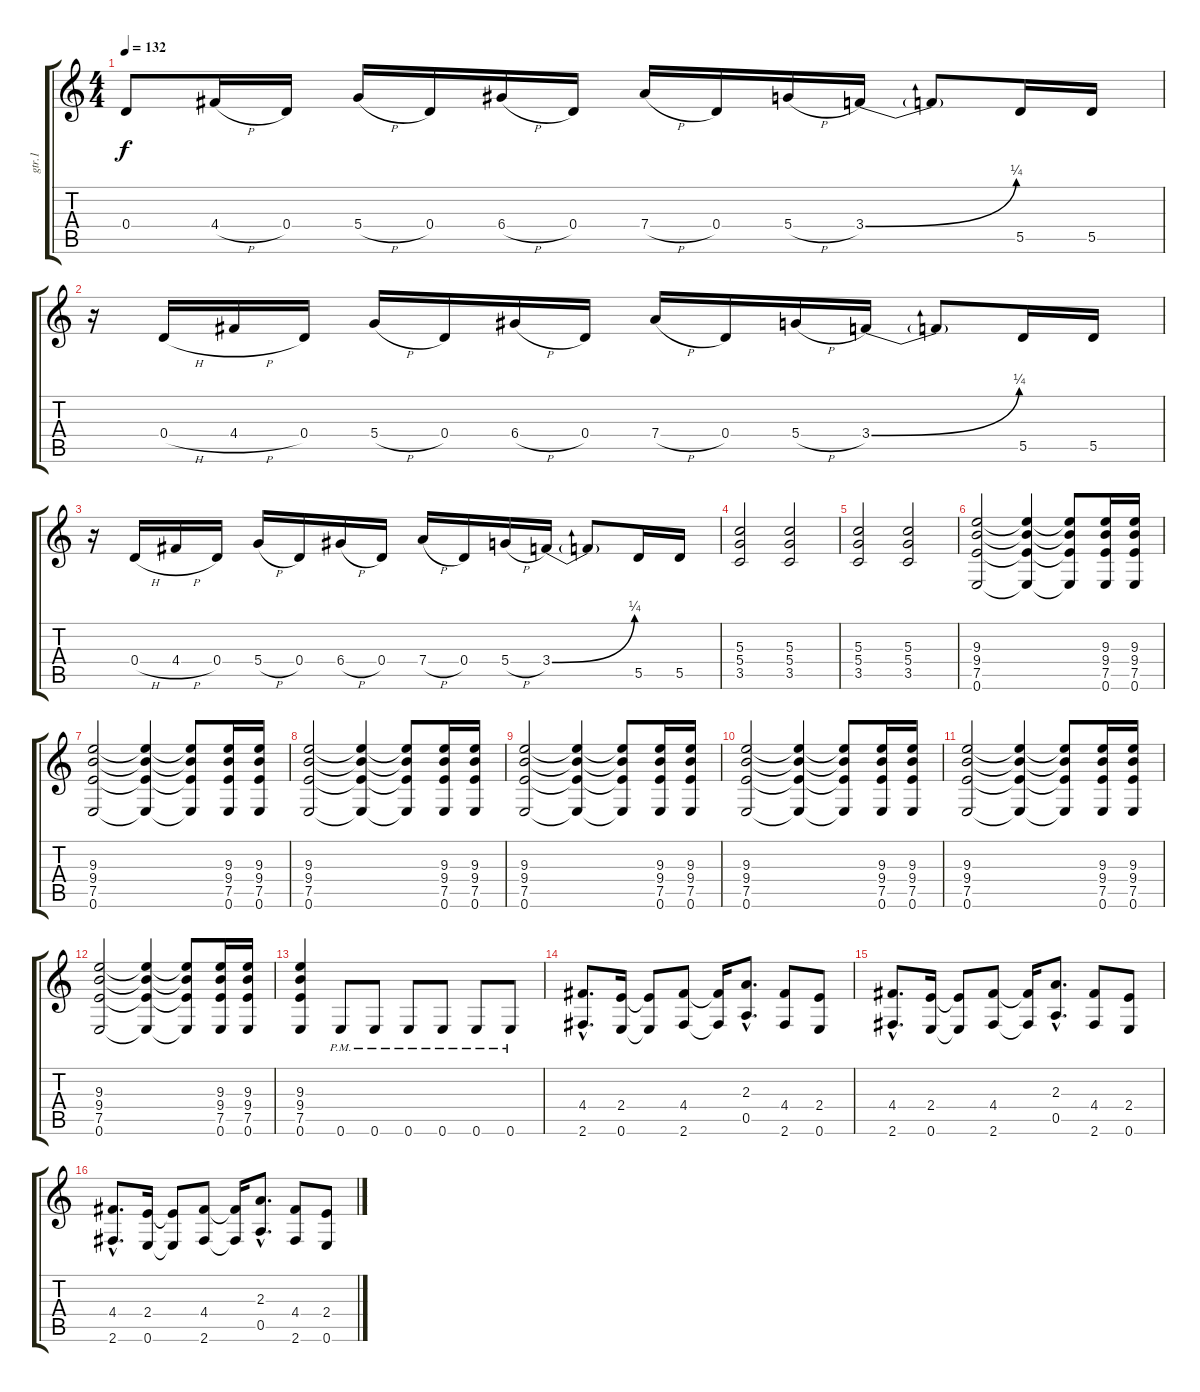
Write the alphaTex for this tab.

\track ("gtr.1" "gtr.1") {instrument overdrivenguitar}
\staff {score tabs}
\tuning (E4 B3 G3 D3 A2 E2) {hide}
\ts (4 4)
\tempo 132
\clef g2
\ks c
0.4.8{dy f} 4.4{h}.16 0.4.16 5.4{h}.16 0.4.16 6.4{h}.16 0.4.16 7.4{h}.16 0.4.16 5.4{h}.16 3.4{be (bend 0 0 60 1)}.16 3.4{t}.8 5.5.16 5.5.16 |
r.16 0.4{h}.16 4.4{h}.16 0.4.16 5.4{h}.16 0.4.16 6.4{h}.16 0.4.16 7.4{h}.16 0.4.16 5.4{h}.16 3.4{be (bend 0 0 60 1)}.16 3.4{t}.8 5.5.16 5.5.16 |
r.16 0.4{h}.16 4.4{h}.16 0.4.16 5.4{h}.16 0.4.16 6.4{h}.16 0.4.16 7.4{h}.16 0.4.16 5.4{h}.16 3.4{be (bend 0 0 60 1)}.16 3.4{t}.8 5.5.16 5.5.16 |
(5.3 5.4 3.5).2 (5.3 5.4 3.5).2 |
(5.3 5.4 3.5).2 (5.3 5.4 3.5).2 |
(9.3 9.4 7.5 0.6).2 (9.3{t} 9.4{t} 7.5{t} 0.6{t}).4 (9.3{t} 9.4{t} 7.5{t} 0.6{t}).8 (9.3 9.4 7.5 0.6).16 (9.3 9.4 7.5 0.6).16 |
(9.3 9.4 7.5 0.6).2 (9.3{t} 9.4{t} 7.5{t} 0.6{t}).4 (9.3{t} 9.4{t} 7.5{t} 0.6{t}).8 (9.3 9.4 7.5 0.6).16 (9.3 9.4 7.5 0.6).16 |
(9.3 9.4 7.5 0.6).2 (9.3{t} 9.4{t} 7.5{t} 0.6{t}).4 (9.3{t} 9.4{t} 7.5{t} 0.6{t}).8 (9.3 9.4 7.5 0.6).16 (9.3 9.4 7.5 0.6).16 |
(9.3 9.4 7.5 0.6).2 (9.3{t} 9.4{t} 7.5{t} 0.6{t}).4 (9.3{t} 9.4{t} 7.5{t} 0.6{t}).8 (9.3 9.4 7.5 0.6).16 (9.3 9.4 7.5 0.6).16 |
(9.3 9.4 7.5 0.6).2 (9.3{t} 9.4{t} 7.5{t} 0.6{t}).4 (9.3{t} 9.4{t} 7.5{t} 0.6{t}).8 (9.3 9.4 7.5 0.6).16 (9.3 9.4 7.5 0.6).16 |
(9.3 9.4 7.5 0.6).2 (9.3{t} 9.4{t} 7.5{t} 0.6{t}).4 (9.3{t} 9.4{t} 7.5{t} 0.6{t}).8 (9.3 9.4 7.5 0.6).16 (9.3 9.4 7.5 0.6).16 |
(9.3 9.4 7.5 0.6).2 (9.3{t} 9.4{t} 7.5{t} 0.6{t}).4 (9.3{t} 9.4{t} 7.5{t} 0.6{t}).8 (9.3 9.4 7.5 0.6).16 (9.3 9.4 7.5 0.6).16 |
(9.3 9.4 7.5 0.6).4 0.6{pm}.8 0.6{pm}.8 0.6{pm}.8 0.6{pm}.8 0.6{pm}.8 0.6{pm}.8 |
(4.4{hac} 2.6{hac}).8{d} (2.4 0.6).16 (2.4{t} 0.6{t}).8 (4.4 2.6).8 (4.4{t} 2.6{t}).16 (2.3{hac} 0.5{hac}).8{d} (4.4 2.6).8 (2.4 0.6).8 |
(4.4{hac} 2.6{hac}).8{d} (2.4 0.6).16 (2.4{t} 0.6{t}).8 (4.4 2.6).8 (4.4{t} 2.6{t}).16 (2.3{hac} 0.5{hac}).8{d} (4.4 2.6).8 (2.4 0.6).8 |
(4.4{hac} 2.6{hac}).8{d} (2.4 0.6).16 (2.4{t} 0.6{t}).8 (4.4 2.6).8 (4.4{t} 2.6{t}).16 (2.3{hac} 0.5{hac}).8{d} (4.4 2.6).8 (2.4 0.6).8
